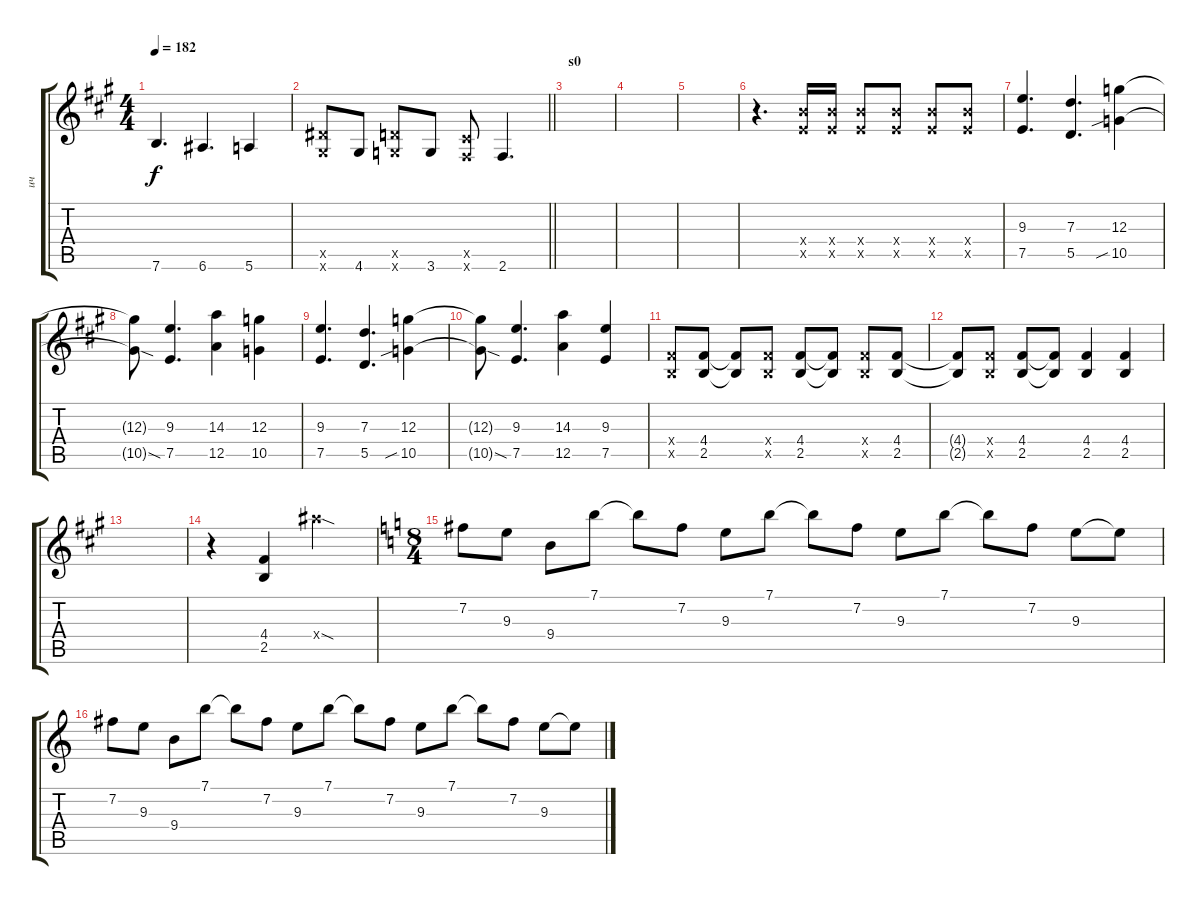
\track ("ич" "ич") {instrument distortionguitar}
\staff {score tabs}
\tuning (E4 B3 G3 D3 A2 E2) {hide}
\ts (4 4)
\tempo 182
\clef g2
\ks a
7.6.4{d dy f} 6.6.4{d} 5.6.4 |
\barLineRight lightlight
(6.5{x} 4.6{x}).8 4.6.8 (5.5{x} 3.6{x}).8 3.6.8 (4.5{x} 2.6{x}).8 2.6.4{d} |
\section ("" "s0")
|
|
|
r.4{d} (9.4{x} 7.5{x}).16 (9.4{x} 7.5{x}).16 (9.4{x} 7.5{x}).8 (9.4{x} 7.5{x}).8 (9.4{x} 7.5{x}).8 (9.4{x} 7.5{x}).8 |
(9.3 7.5).4{d} (7.3 5.5).4{d} (12.3 10.5{sib}).4 |
(12.3{t} 10.5{sod t}).8 (9.3 7.5).4{d} (14.3 12.5).4 (12.3 10.5).4 |
(9.3 7.5).4{d} (7.3 5.5).4{d} (12.3 10.5{sib}).4 |
(12.3{t} 10.5{sod t}).8 (9.3 7.5).4{d} (14.3 12.5).4 (9.3 7.5).4 |
(4.4{x} 2.5{x}).8 (4.4 2.5).8 (4.4{t} 2.5{t}).8 (4.4{x} 2.5{x}).8 (4.4 2.5).8 (4.4{t} 2.5{t}).8 (4.4{x} 2.5{x}).8 (4.4 2.5).8 |
(4.4{t} 2.5{t}).8 (4.4{x} 2.5{x}).8 (4.4 2.5).8 (4.4{t} 2.5{t}).8 (4.4 2.5).4 (4.4 2.5).4 |
|
r.4 (4.4 2.5).4 20.4{sod x}.2 |
\ts (8 4)
\ks c
7.2.8 9.3.8 9.4.8 7.1.8 7.1{t}.8 7.2.8 9.3.8 7.1.8 7.1{t}.8 7.2.8 9.3.8 7.1.8 7.1{t}.8 7.2.8 9.3.8 9.3{t}.8 |
7.2.8 9.3.8 9.4.8 7.1.8 7.1{t}.8 7.2.8 9.3.8 7.1.8 7.1{t}.8 7.2.8 9.3.8 7.1.8 7.1{t}.8 7.2.8 9.3.8 9.3{t}.8
